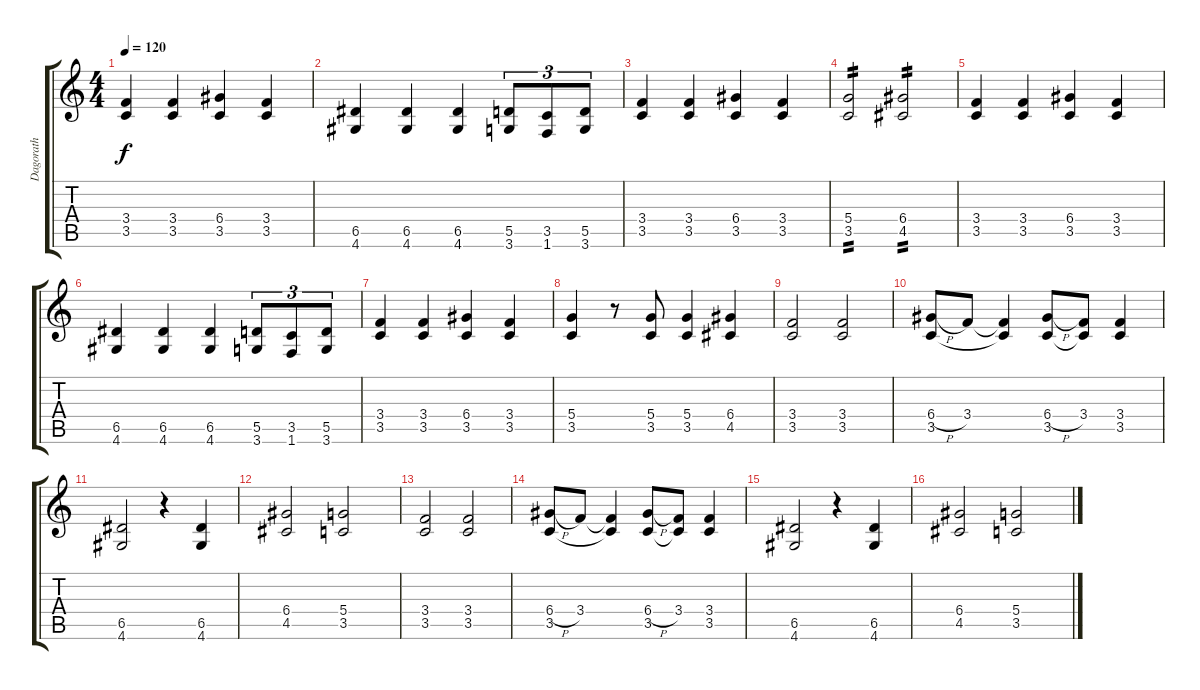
\track ("Dagorath" "Dagorath") {instrument distortionguitar}
\staff {score tabs}
\tuning (E4 B3 G3 D3 A2 E2) {hide}
\ts (4 4)
\tempo 120
\clef g2
\ks c
(3.4 3.5).4{dy f} (3.4 3.5).4 (6.4 3.5).4 (3.4 3.5).4 |
(6.5 4.6).4 (6.5 4.6).4 (6.5 4.6).4 (5.5 3.6).8{tu (3 2)} (3.5 1.6).8{tu (3 2)} (5.5 3.6).8{tu (3 2)} |
(3.4 3.5).4 (3.4 3.5).4 (6.4 3.5).4 (3.4 3.5).4 |
(5.4 3.5).2{tp 2} (6.4 4.5).2{tp 2} |
(3.4 3.5).4 (3.4 3.5).4 (6.4 3.5).4 (3.4 3.5).4 |
(6.5 4.6).4 (6.5 4.6).4 (6.5 4.6).4 (5.5 3.6).8{tu (3 2)} (3.5 1.6).8{tu (3 2)} (5.5 3.6).8{tu (3 2)} |
(3.4 3.5).4 (3.4 3.5).4 (6.4 3.5).4 (3.4 3.5).4 |
(5.4 3.5).4 r.8 (5.4 3.5).8 (5.4 3.5).4 (6.4 4.5).4 |
(3.4 3.5).2 (3.4 3.5).2 |
(6.4{h} 3.5).8 3.4.8 (3.4{t} 3.5{t}).4 (6.4{h} 3.5).8 (3.4 3.5{t}).8 (3.4 3.5).4 |
(6.5 4.6).2 r.4 (6.5 4.6).4 |
(6.4 4.5).2 (5.4 3.5).2 |
(3.4 3.5).2 (3.4 3.5).2 |
(6.4{h} 3.5).8 3.4.8 (3.4{t} 3.5{t}).4 (6.4{h} 3.5).8 (3.4 3.5{t}).8 (3.4 3.5).4 |
(6.5 4.6).2 r.4 (6.5 4.6).4 |
(6.4 4.5).2 (5.4 3.5).2
